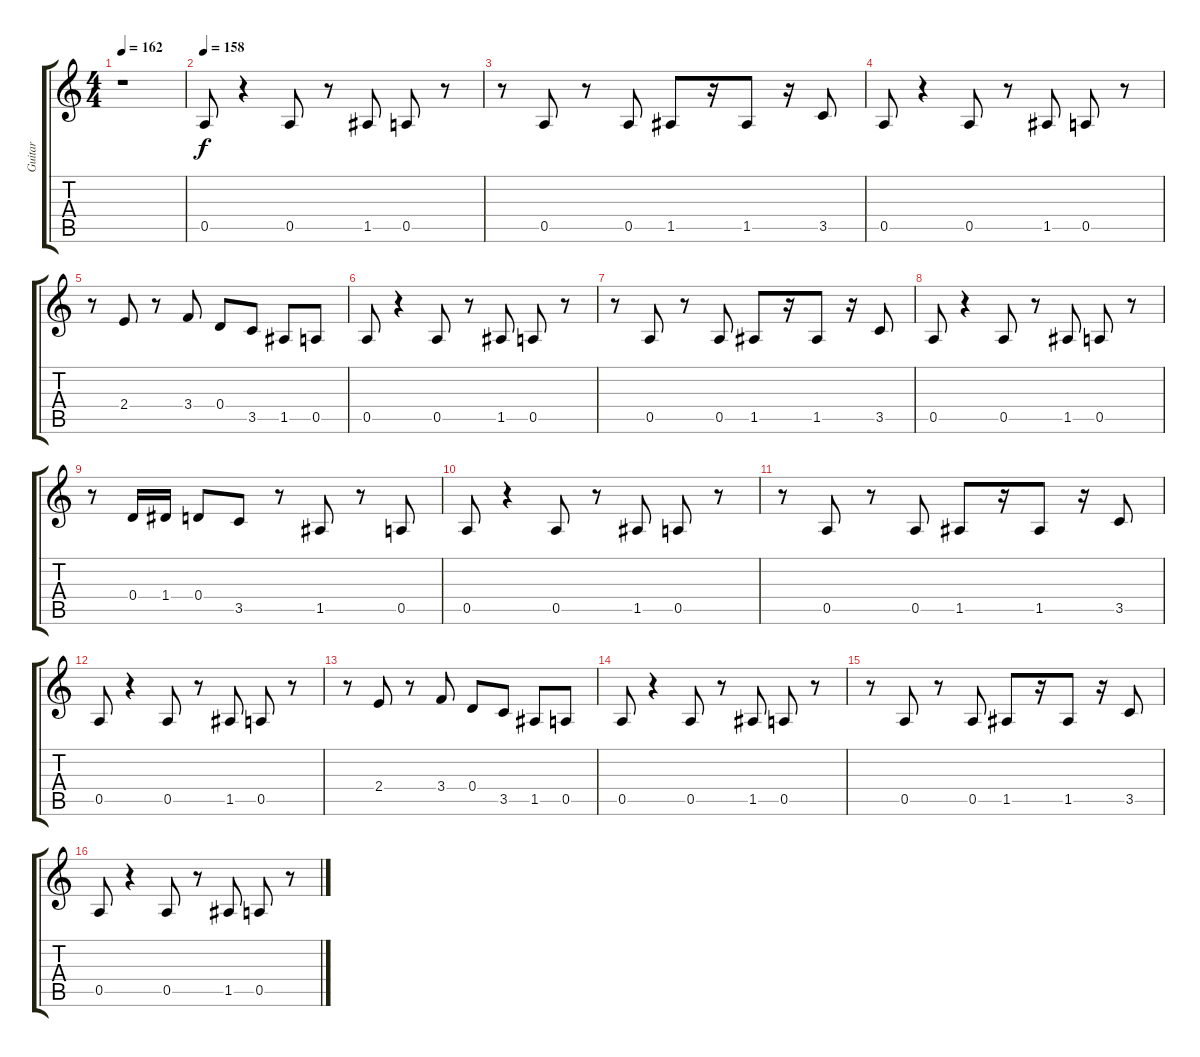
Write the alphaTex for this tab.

\track ("Guitar" "Guitar") {instrument electricguitarclean}
\staff {score tabs}
\tuning (E4 B3 G3 D3 A2 E2) {hide}
\ts (4 4)
\tempo 162
\clef g2
\ks c
r.1{dy f} |
\tempo 158
0.5.8 r.4 0.5.8 r.8 1.5.8 0.5.8 r.8 |
r.8 0.5.8 r.8 0.5.8 1.5.8 r.16 1.5.8 r.16 3.5.8 |
0.5.8 r.4 0.5.8 r.8 1.5.8 0.5.8 r.8 |
r.8 2.4.8 r.8 3.4.8 0.4.8 3.5.8 1.5.8 0.5.8 |
0.5.8 r.4 0.5.8 r.8 1.5.8 0.5.8 r.8 |
r.8 0.5.8 r.8 0.5.8 1.5.8 r.16 1.5.8 r.16 3.5.8 |
0.5.8 r.4 0.5.8 r.8 1.5.8 0.5.8 r.8 |
r.8 0.4.16 1.4.16 0.4.8 3.5.8 r.8 1.5.8 r.8 0.5.8 |
0.5.8 r.4 0.5.8 r.8 1.5.8 0.5.8 r.8 |
r.8 0.5.8 r.8 0.5.8 1.5.8 r.16 1.5.8 r.16 3.5.8 |
0.5.8 r.4 0.5.8 r.8 1.5.8 0.5.8 r.8 |
r.8 2.4.8 r.8 3.4.8 0.4.8 3.5.8 1.5.8 0.5.8 |
0.5.8 r.4 0.5.8 r.8 1.5.8 0.5.8 r.8 |
r.8 0.5.8 r.8 0.5.8 1.5.8 r.16 1.5.8 r.16 3.5.8 |
0.5.8 r.4 0.5.8 r.8 1.5.8 0.5.8 r.8
